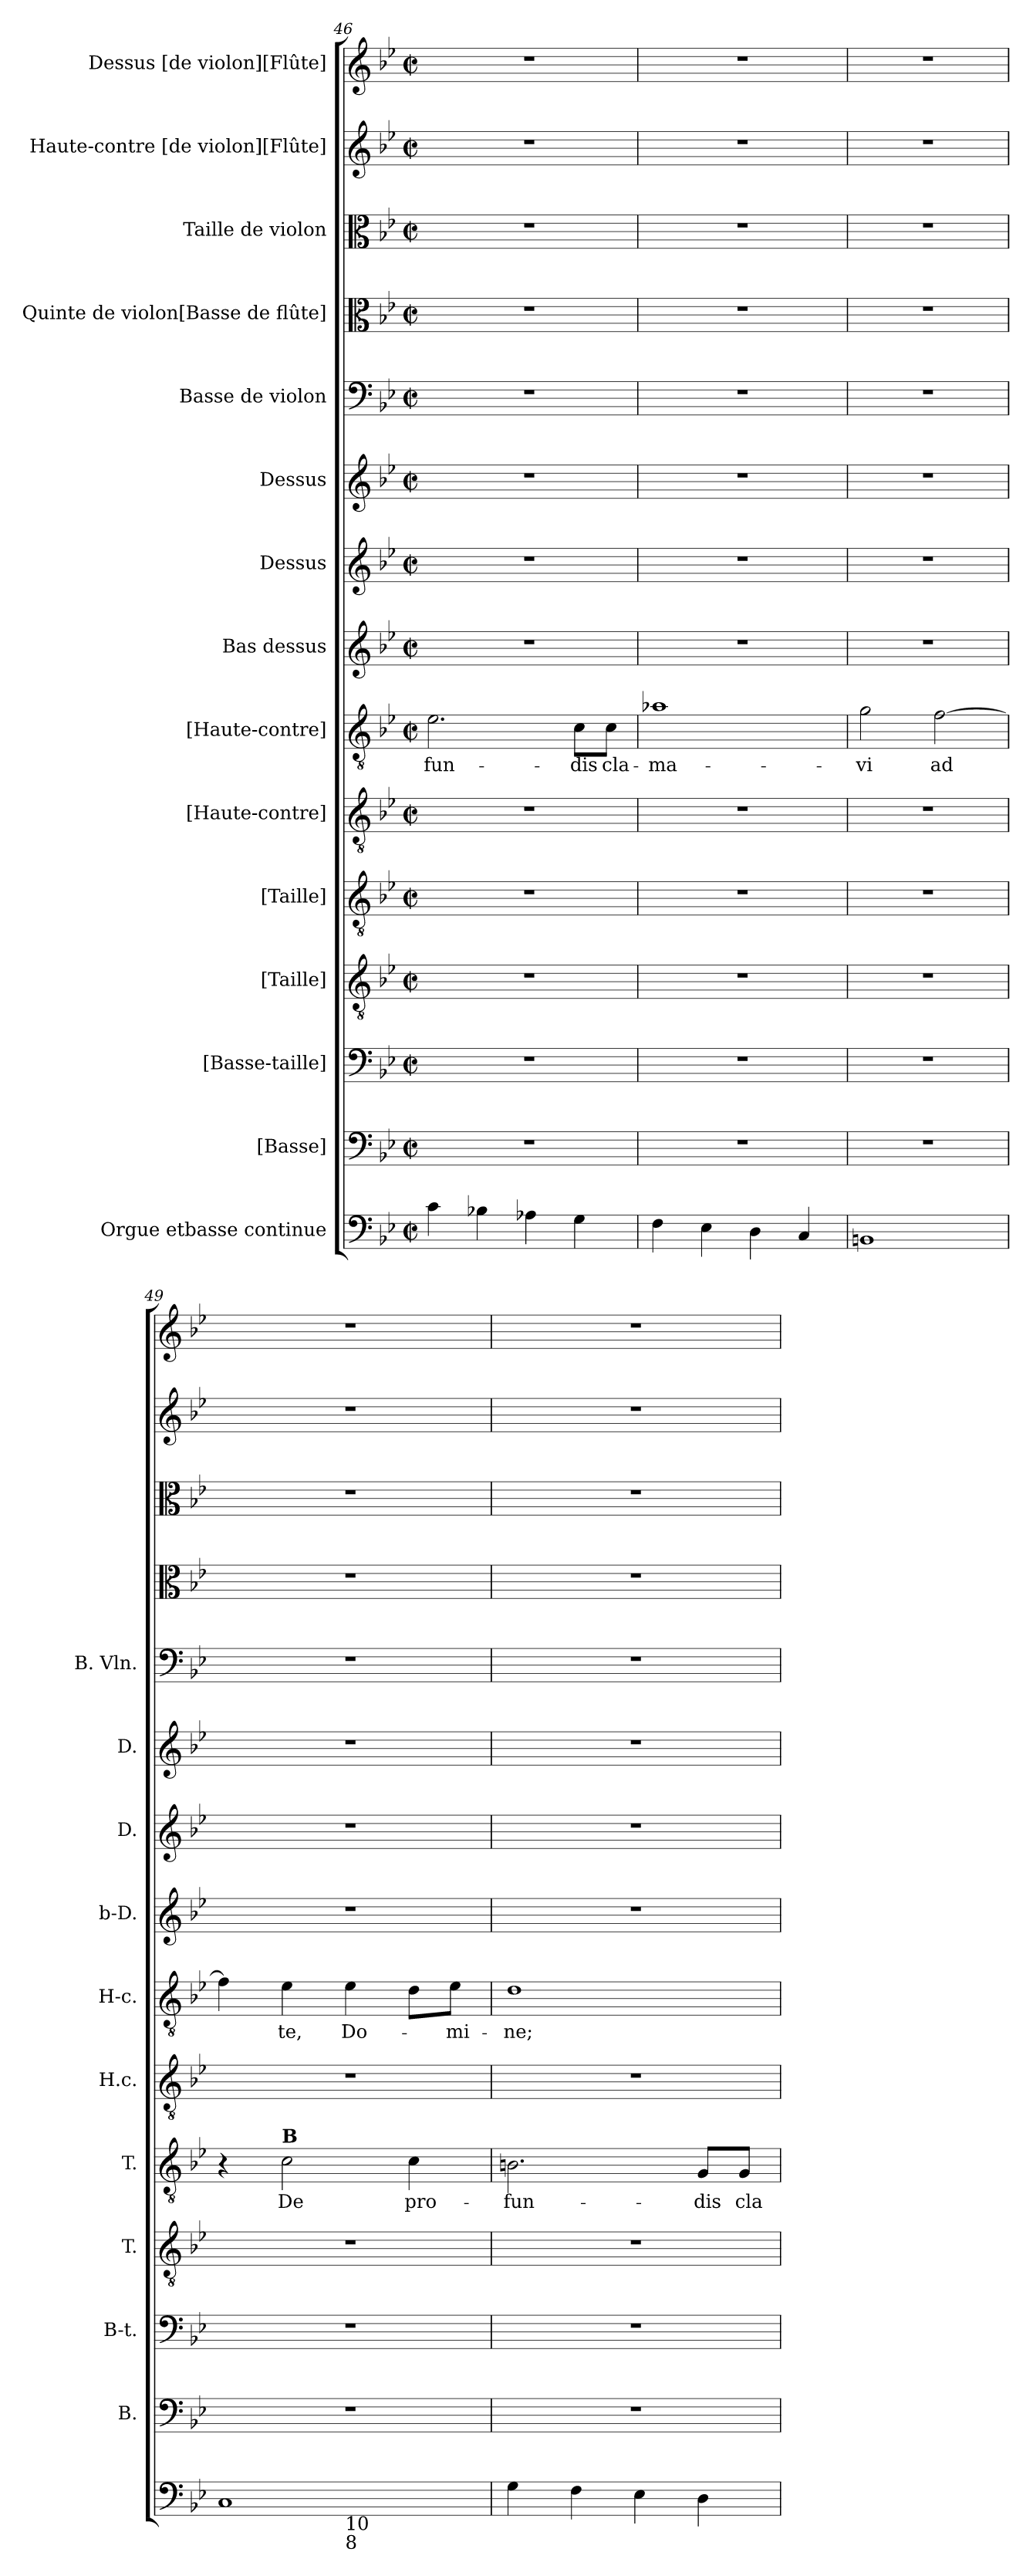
**kern	**kern	**kern	**kern	**kern	**text	**kern	**kern	**text	**kern	**kern	**kern	**kern	**kern	**kern	**kern	**kern
*part15	*part14	*part13	*part12	*part11	*part11	*part10	*part9	*part9	*part8	*part7	*part6	*part5	*part4	*part3	*part2	*part1
*staff15	*staff14	*staff13	*staff12	*staff11	*staff11	*staff10	*staff9	*staff9	*staff8	*staff7	*staff6	*staff5	*staff4	*staff3	*staff2	*staff1
*I"Orgue etbasse continue	*I"[Basse]	*I"[Basse-taille]	*I"[Taille]	*I"[Taille]	*	*I"[Haute-contre]	*I"[Haute-contre]	*	*I"Bas dessus	*I"Dessus	*I"Dessus	*I"Basse de violon	*I"Quinte de violon[Basse de flûte]	*I"Taille de violon	*I"Haute-contre [de violon][Flûte]	*I"Dessus [de violon][Flûte]
*	*I'B.	*I'B-t.	*I'T.	*I'T.	*	*I'H.c.	*I'H-c.	*	*I'b-D.	*I'D.	*I'D.	*I'B. Vln.	*	*	*	*
*clefF4	*clefF4	*clefF4	*clefGv2	*clefGv2	*	*clefGv2	*clefGv2	*	*clefG2	*clefG2	*clefG2	*clefF4	*clefC3	*clefC3	*clefG2	*clefG2
*	*	*	*ITrd7c12	*ITrd7c12	*	*ITrd7c12	*ITrd7c12	*	*	*	*	*ITrd7c12	*	*	*	*
*k[b-e-]	*k[b-e-]	*k[b-e-]	*k[b-e-]	*k[b-e-]	*	*k[b-e-]	*k[b-e-]	*	*k[b-e-]	*k[b-e-]	*k[b-e-]	*k[b-e-]	*k[b-e-]	*k[b-e-]	*k[b-e-]	*k[b-e-]
*g:	*g:	*g:	*g:	*g:	*	*g:	*g:	*	*g:	*g:	*g:	*g:	*g:	*g:	*g:	*g:
*M2/2	*M2/2	*M2/2	*M2/2	*M2/2	*	*M2/2	*M2/2	*	*M2/2	*M2/2	*M2/2	*M2/2	*M2/2	*M2/2	*M2/2	*M2/2
*met(c|)	*met(c|)	*met(c|)	*met(c|)	*met(c|)	*	*met(c|)	*met(c|)	*	*met(c|)	*met(c|)	*met(c|)	*met(c|)	*met(c|)	*met(c|)	*met(c|)	*met(c|)
=46	=46	=46	=46	=46	=46	=46	=46	=46	=46	=46	=46	=46	=46	=46	=46	=46
!	!	!	!	!	!	!	!	!LO:LY:b	!	!	!	!	!	!	!	!
4c\	1r	1r	1r	1r	.	1r	2.E-\	-fun-	1r	1r	1r	1r	1r	1r	1r	1r
4B-X\	.	.	.	.	.	.	.	.	.	.	.	.	.	.	.	.
4A-X\	.	.	.	.	.	.	.	.	.	.	.	.	.	.	.	.
!	!	!	!	!	!	!	!	!LO:LY:b	!	!	!	!	!	!	!	!
4G\	.	.	.	.	.	.	8C\L	-dis	.	.	.	.	.	.	.	.
!	!	!	!	!	!	!	!	!LO:LY:b	!	!	!	!	!	!	!	!
.	.	.	.	.	.	.	8C\J	cla-	.	.	.	.	.	.	.	.
=47	=47	=47	=47	=47	=47	=47	=47	=47	=47	=47	=47	=47	=47	=47	=47	=47
!	!	!	!	!	!	!	!	!LO:LY:b	!	!	!	!	!	!	!	!
4F\	1r	1r	1r	1r	.	1r	1A-X	-ma-	1r	1r	1r	1r	1r	1r	1r	1r
4E-\	.	.	.	.	.	.	.	.	.	.	.	.	.	.	.	.
4D\	.	.	.	.	.	.	.	.	.	.	.	.	.	.	.	.
4C/	.	.	.	.	.	.	.	.	.	.	.	.	.	.	.	.
=48	=48	=48	=48	=48	=48	=48	=48	=48	=48	=48	=48	=48	=48	=48	=48	=48
!	!	!	!	!	!	!	!	!LO:LY:b	!	!	!	!	!	!	!	!
1BBn	1r	1r	1r	1r	.	1r	2G\	-vi	1r	1r	1r	1r	1r	1r	1r	1r
!	!	!	!	!	!	!	!	!LO:LY:b	!	!	!	!	!	!	!	!
.	.	.	.	.	.	.	[2F\	ad	.	.	.	.	.	.	.	.
=49	=49	=49	=49	=49	=49	=49	=49	=49	=49	=49	=49	=49	=49	=49	=49	=49
!LO:TX:b:t=11	!	!	!	!	!	!	!	!	!	!	!	!	!	!	!	!
!LO:TX:b:t=9	!	!	!	!	!	!	!	!	!	!	!	!	!	!	!	!
*^	*	*	*	*	*	*	*	*	*	*	*	*	*	*	*	*
1C	2ryy	1r	1r	1r	4r	.	1r	4F\]	.	1r	1r	1r	1r	1r	1r	1r	1r
!	!	!	!	!	!LO:TX:a:B:t=B	!	!	!	!	!	!	!	!	!	!	!	!
!	!	!	!	!	!	!LO:LY:b	!	!	!LO:LY:b	!	!	!	!	!	!	!	!
.	.	.	.	.	2C\	De	.	4E-\	te,	.	.	.	.	.	.	.	.
!	!LO:TX:b:t=10	!	!	!	!	!	!	!	!	!	!	!	!	!	!	!	!
!	!LO:TX:b:t=8	!	!	!	!	!	!	!	!	!	!	!	!	!	!	!	!
!	!	!	!	!	!	!	!	!	!LO:LY:b	!	!	!	!	!	!	!	!
.	2ryy	.	.	.	.	.	.	4E-\	Do-	.	.	.	.	.	.	.	.
!	!	!	!	!	!	!LO:LY:b	!	!	!	!	!	!	!	!	!	!	!
.	.	.	.	.	4C\	pro-	.	8D\L	.	.	.	.	.	.	.	.	.
!	!	!	!	!	!	!	!	!	!LO:LY:b	!	!	!	!	!	!	!	!
.	.	.	.	.	.	.	.	8E-\J	-mi-	.	.	.	.	.	.	.	.
=50	=50	=50	=50	=50	=50	=50	=50	=50	=50	=50	=50	=50	=50	=50	=50	=50	=50
!	!	!	!	!	!	!LO:LY:b	!	!	!LO:LY:b	!	!	!	!	!	!	!	!
*v	*v	*	*	*	*	*	*	*	*	*	*	*	*	*	*	*	*
4G\	1r	1r	1r	2.BBn\	-fun-	1r	1D	-ne;	1r	1r	1r	1r	1r	1r	1r	1r
4F\	.	.	.	.	.	.	.	.	.	.	.	.	.	.	.	.
4E-\	.	.	.	.	.	.	.	.	.	.	.	.	.	.	.	.
!	!	!	!	!	!LO:LY:b	!	!	!	!	!	!	!	!	!	!	!
4D\	.	.	.	8GG/L	-dis	.	.	.	.	.	.	.	.	.	.	.
!	!	!	!	!	!LO:LY:b	!	!	!	!	!	!	!	!	!	!	!
.	.	.	.	8GG/J	cla-	.	.	.	.	.	.	.	.	.	.	.
=	=	=	=	=	=	=	=	=	=	=	=	=	=	=	=	=
*-	*-	*-	*-	*-	*-	*-	*-	*-	*-	*-	*-	*-	*-	*-	*-	*-
